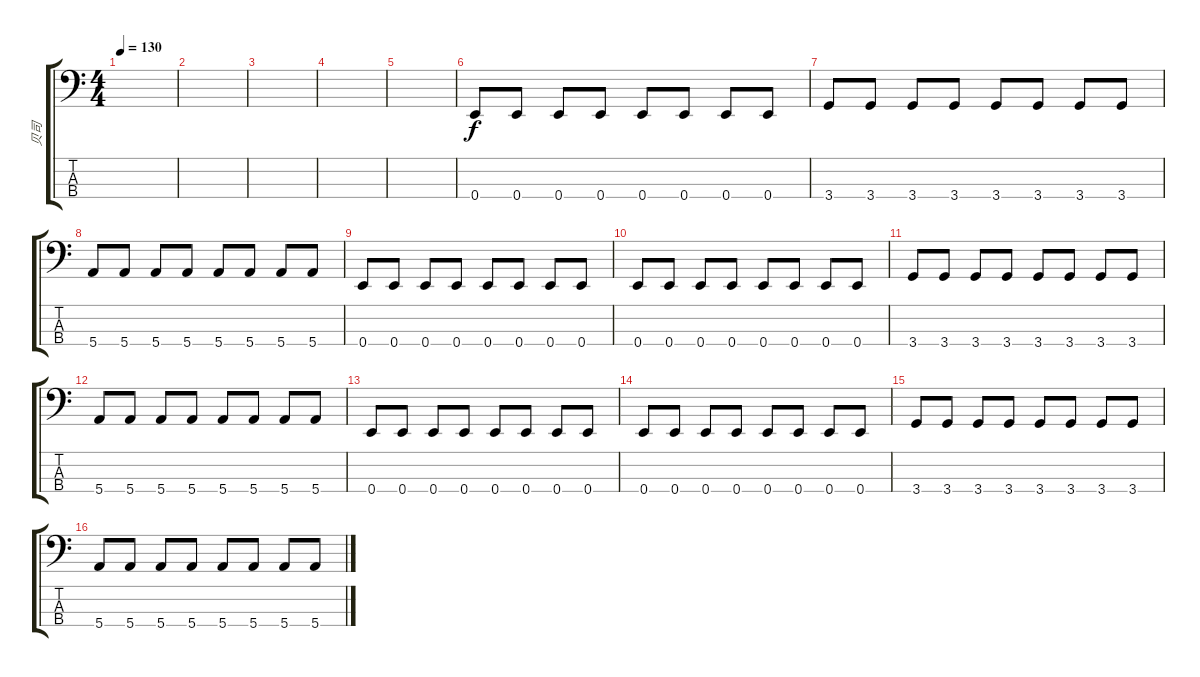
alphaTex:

\track ("贝司" "贝司") {instrument electricbassfinger}
\staff {score tabs}
\tuning (G2 D2 A1 E1) {hide}
\ts (4 4)
\tempo 130
\clef f4
\ks c
|
|
|
|
|
0.4.8 0.4.8 0.4.8 0.4.8 0.4.8 0.4.8 0.4.8 0.4.8 |
3.4.8 3.4.8 3.4.8 3.4.8 3.4.8 3.4.8 3.4.8 3.4.8 |
5.4.8 5.4.8 5.4.8 5.4.8 5.4.8 5.4.8 5.4.8 5.4.8 |
0.4.8 0.4.8 0.4.8 0.4.8 0.4.8 0.4.8 0.4.8 0.4.8 |
0.4.8 0.4.8 0.4.8 0.4.8 0.4.8 0.4.8 0.4.8 0.4.8 |
3.4.8 3.4.8 3.4.8 3.4.8 3.4.8 3.4.8 3.4.8 3.4.8 |
5.4.8 5.4.8 5.4.8 5.4.8 5.4.8 5.4.8 5.4.8 5.4.8 |
0.4.8 0.4.8 0.4.8 0.4.8 0.4.8 0.4.8 0.4.8 0.4.8 |
0.4.8 0.4.8 0.4.8 0.4.8 0.4.8 0.4.8 0.4.8 0.4.8 |
3.4.8 3.4.8 3.4.8 3.4.8 3.4.8 3.4.8 3.4.8 3.4.8 |
5.4.8 5.4.8 5.4.8 5.4.8 5.4.8 5.4.8 5.4.8 5.4.8
